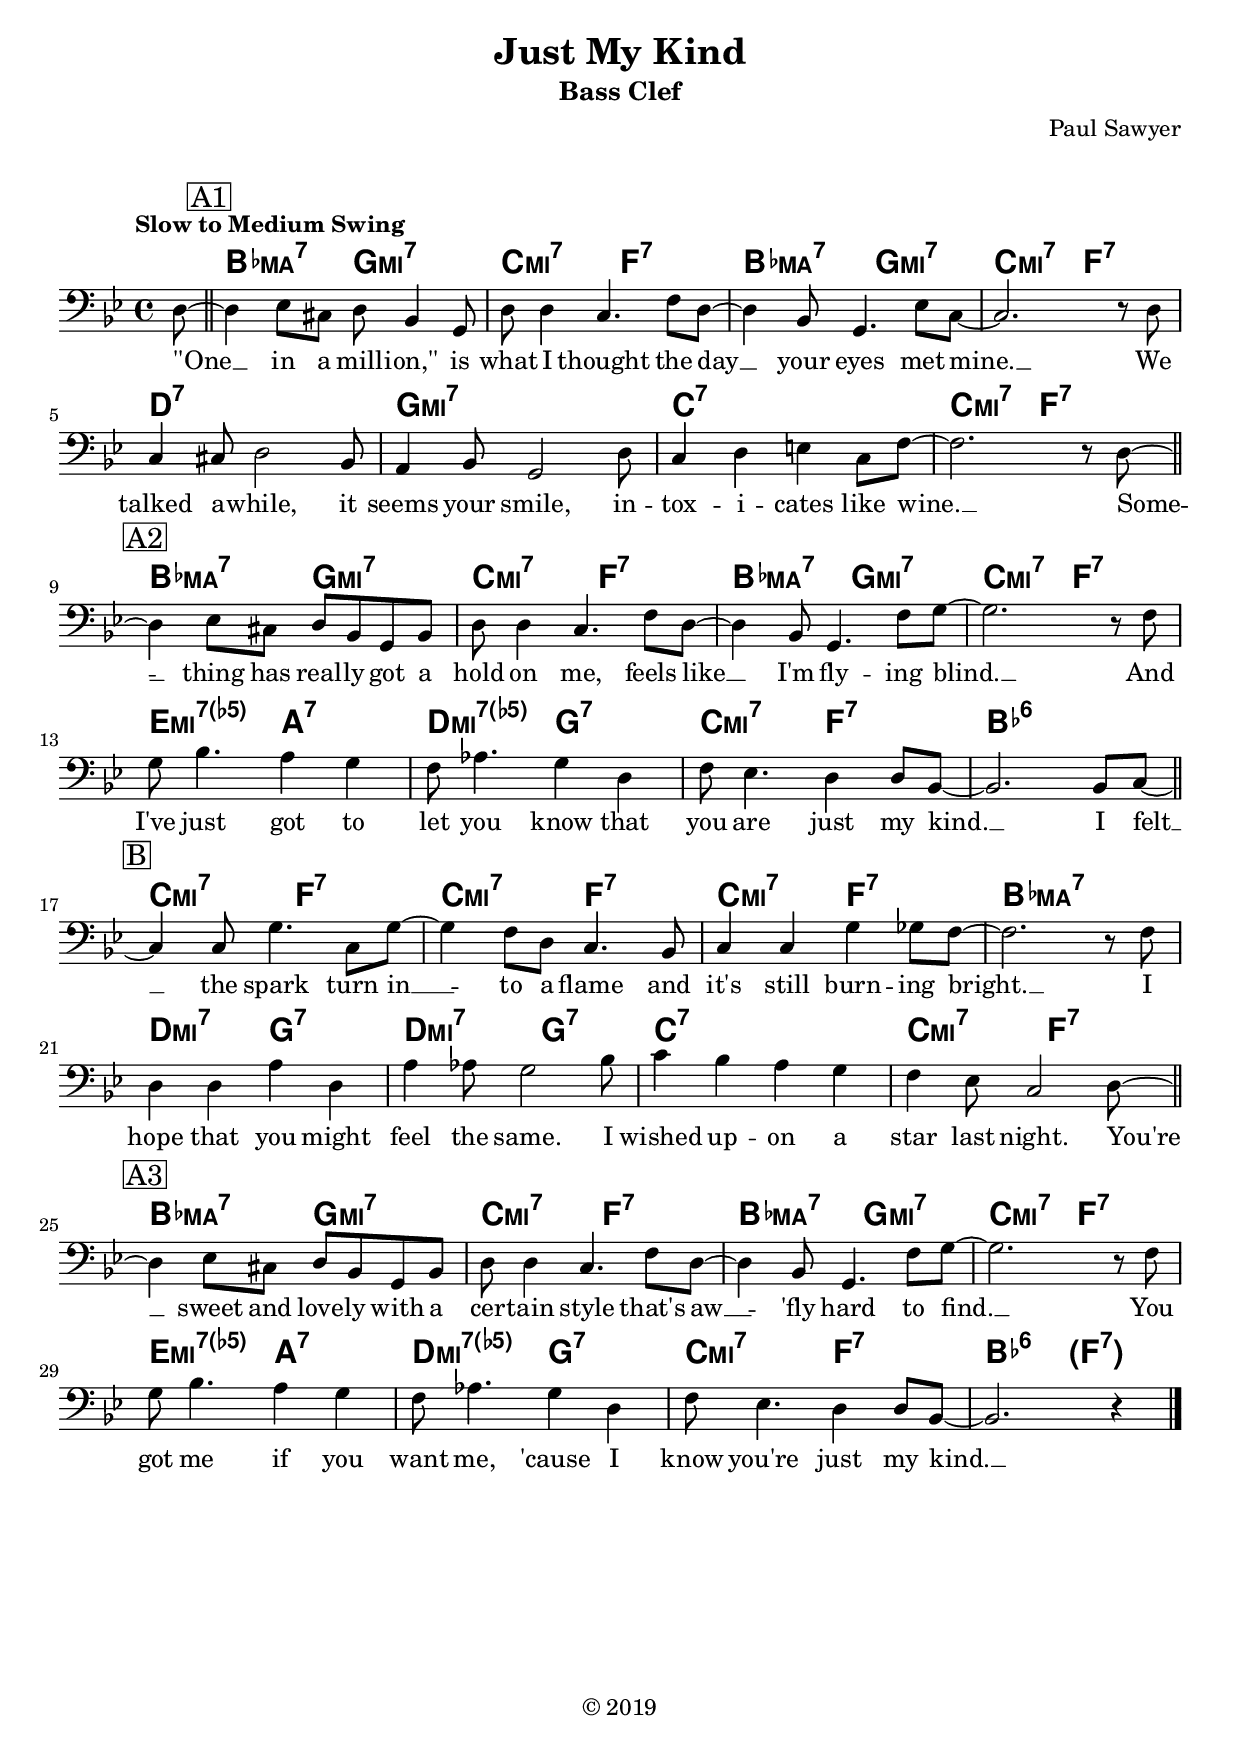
\version "2.24.0"

\include "english.ly"

instrument = "Bass Clef"
whatKey = bf,,
whatClef = "bass"

%% -*- Mode: LilyPond -*-

\include "lead-sheets.ily"

refrainLyrics = \lyricmode {
  ''One __ in a mill -- ion,'' is what I thought the day __ your eyes met mine. __
  We talked a -- while, it seems your smile, in -- tox -- i -- cates like wine. __
  
  Some __ -- thing has real -- ly got a hold on me, feels like __ I'm fly -- ing blind. __
  And I've just got to let you know that you are just my kind. __

  I felt __ the spark turn in __ -- to a flame and it's still burn -- ing bright. __
  I hope that you might feel the same.
  I wished up -- on a star last night.

  You're __ sweet and love -- ly with a cer -- tain style that's aw __ -- 'fly hard to find. __
  You got me if you want me, 'cause I know you're just my kind. __
}

refrainChords = \chordmode {
  s8

  af2:maj7 f2:m7 bf2:m7 ef2:7
  af2:maj7 f2:m7 bf2:m7 ef2:7
  c1:7 f1:m7 bf1:7 bf2:m7 ef2:7

  af2:maj7 f2:m7 bf2:m7 ef2:7
  af2:maj7 f2:m7 bf2:m7 ef2:7
  d2:m7.5- g2:7 c2:m7.5- f2:7 bf2:m7 ef2:7 af1:6
  
  bf2:m7 ef2:7 bf2:m7 ef2:7 bf2:m7 ef2:7 af1:maj7
  c2:m7 f2:7 c2:m7 f2:7 bf1:7 bf2:m7 ef2:7

  af2:maj7 f2:m7 bf2:m7 ef2:7
  af2:maj7 f2:m7 bf2:m7 ef2:7
  d2:m7.5- g2:7 c2:m7.5- f2:7 bf2:m7 ef2:7 af2:6
  
  \set chordNameFunction = #begin-end-parenthesis-ignatzek-chord-names
  ef2:7
  \unset chordNameFunction
}

refrainMelody = \relative f'' {
  \time 4/4
  \key af \major
  \clef \whatClef
  \tempo "Slow to Medium Swing"

  \partial 8
  
  c8~ |
  
  \bar "||"

  \mark \markup{ \box "A1" }
  
  c4 df8 b8 c8 af4 f8 | c'8 c4 bf4. ef8 c8~ |
  c4 af8 f4. df'8 bf~ | bf2. r8 c8 |
  bf4 b8 c2 af8 | g4 af8 f2 c'8 |
  bf4 c4 d4 bf8 ef8~ | ef2. r8 c8~ |

  \bar "||"
  \break

  \mark \markup{ \box "A2" }
  
  c4 df8 b8 c8 af8 f8 af8 | c8 c4 bf4. ef8 c8~ |
  c4 af8 f4. ef'8 f~ | f2. r8 ef8 |
  f8 af4. g4 f4 | ef8 gf4. f4 c4 |
  ef8 df4. c4 c8 af8~ | af2. af8 bf8~ |

  \bar "||"
  \break

  \mark \markup{ \box "B" }
  
  bf4 bf8 f'4. bf,8 f'8~ | f4 ef8 c8 bf4. af8 |
  bf4 bf4 f'4 ff8 ef8~ | ef2. r8 ef8 |
  c4 c4 g'4 c,4 | g'4 gf8 f2 af8 |
  bf4 af4 g4 f4 | ef4 df8 bf2 c8~ |
  
  \bar "||"
  \break

  \mark \markup{ \box "A3" }
  
  c4 df8 b8 c8 af8 f8 af8 | c8 c4 bf4. ef8 c8~ |
  c4 af8 f4. ef'8 f~ | f2. r8 ef8 |
  f8 af4. g4 f4 | ef8 gf4. f4 c4 |
  ef8 df4. c4 c8 af8~ | af2. r4 |

  \bar "|."
}

\include "paper.ily"

\header {
  title = "Just My Kind"
  subtitle = \instrument
  composer = "Paul Sawyer"
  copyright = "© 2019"
}

\markup {
  % Leave a gap after the header
  \vspace #1
}


\score {
  <<
    { \context ChordNames 
      {
      \override ChordName.font-size = #+3
      \override ChordName.font-series = #'bold
      \set chordChanges = ##f
     \transpose af \whatKey {
       \refrainChords
	}
      }
      }
    \new Staff {
      \context Voice = "voiceMelody" { 
	\transpose af \whatKey {
	  \refrainMelody
	  }
	}
    }
    \new Lyrics \lyricsto "voiceMelody"
    {
      \refrainLyrics
    }
  >>
  \layout { }
}

